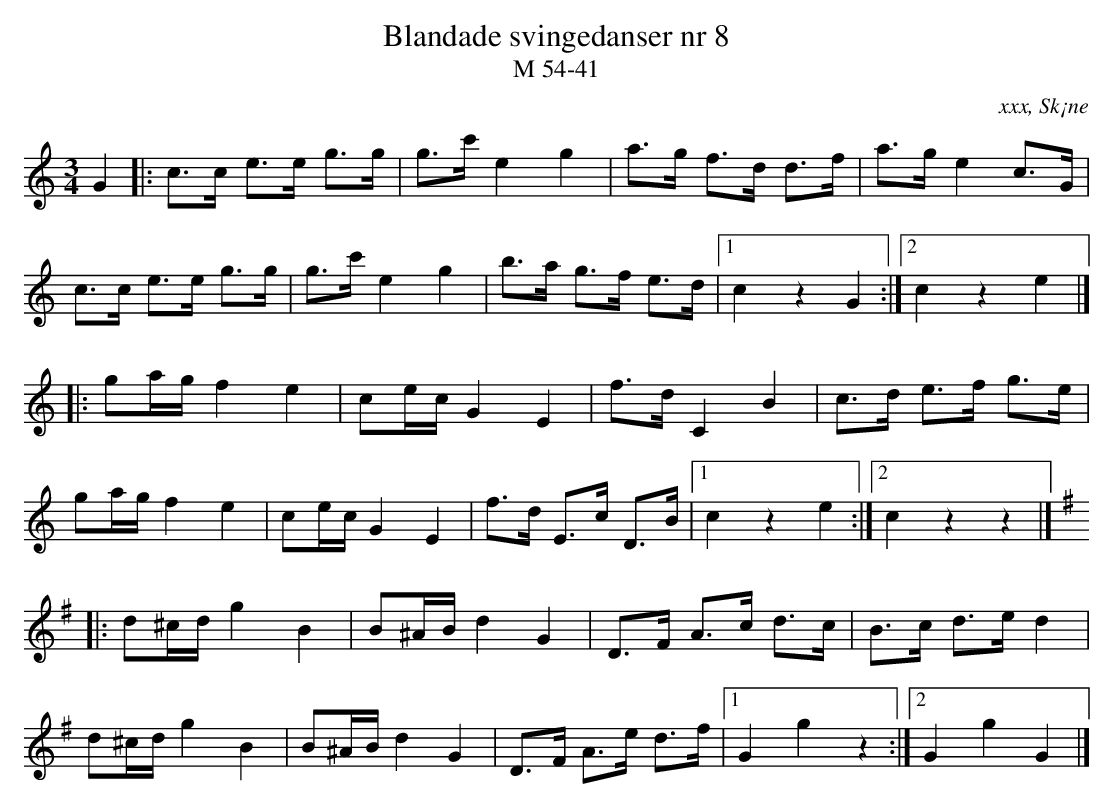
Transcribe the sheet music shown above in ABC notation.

X:1
T:Blandade svingedanser nr 8
T:M 54-41
O:xxx, Sk¡ne
M:3/4
L:1/8
Q:108
K:C
G2 |: c>c e>e g>g | g>c' e2 g2 | a>g f>d d>f | a>g e2 c>G |
c>c e>e g>g | g>c' e2 g2 | b>a g>f e>d |1 c2 z2 G2 :|2 c2 z2 e2 |]
|: ga/g/ f2 e2 | ce/c/G2 E2 | f>d C2 B2 | c>d e>f g>e |
ga/g/ f2 e2 | ce/c/G2 E2 | f>d E>c D>B |1 c2 z2 e2 :|2 c2 z2 z2 |]
[K:G] |: d^c/d/ g2 B2 | B^A/B/ d2 G2 | D>F A>c d>c | B>c d>e d2 |
d^c/d/ g2 B2 | B^A/B/ d2 G2 | D>F A>e d>f |1 G2 g2 z2 :|2 G2 g2 G2 |]
